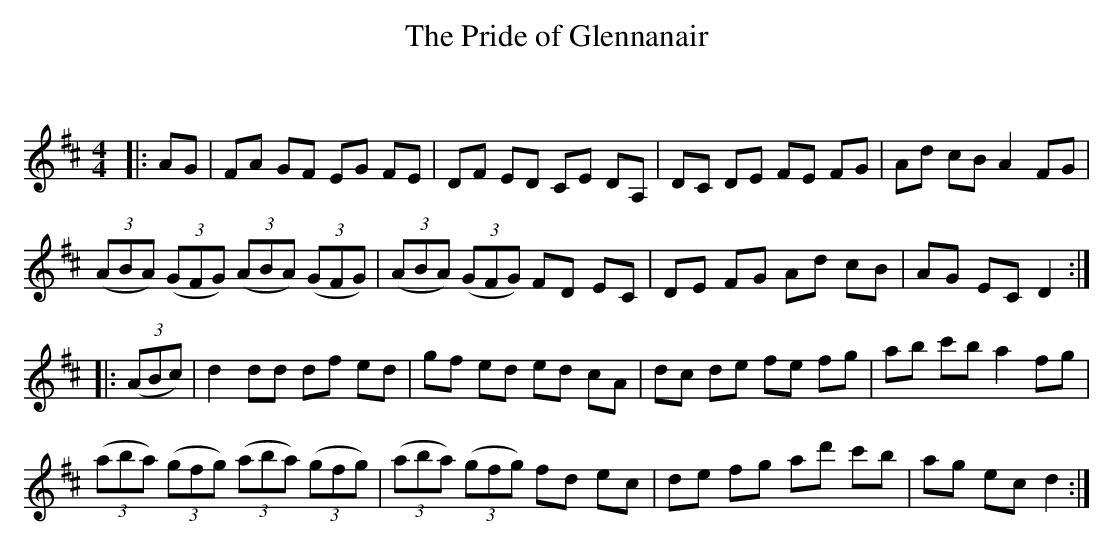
X:1
T: The Pride of Glennanair
C:
Q: 232
K:D
M:4/4
L:1/8
|:AG|FA GF EG FE|DF ED CE DA,|DC DE FE FG|Ad cB A2 FG|
((3ABA) ((3GFG) ((3ABA) ((3GFG) |((3ABA) ((3GFG) FD EC|DE FG Ad cB|AG EC D2 :|
|:((3ABc) |d2 dd df ed|gf ed ed cA|dc de fe fg|ab c'b a2 fg|
((3aba) ((3gfg) ((3aba) ((3gfg) |((3aba) ((3gfg) fd ec|de fg ad' c'b|ag ec d2:|
